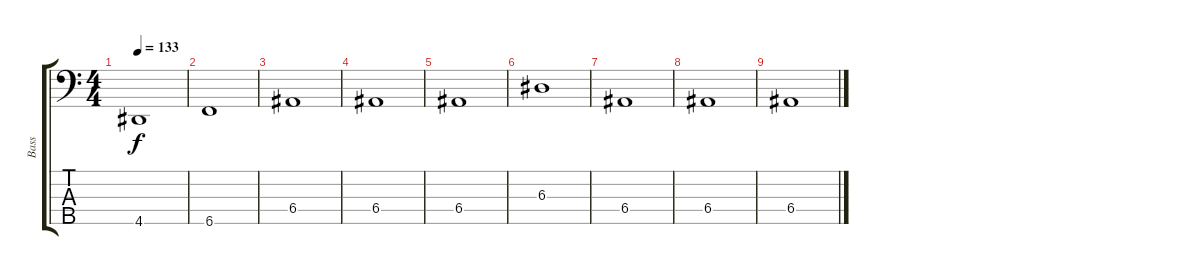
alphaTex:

\track ("Bass" "Bass") {instrument electricbassfinger}
\staff {score tabs}
\tuning (G2 D2 A1 E1 B0) {hide}
\ts (4 4)
\tempo 133
\clef f4
\ks c
4.5.1{dy f} |
6.5.1 |
6.4.1 |
6.4.1 |
6.4.1{volume 0} |
6.3.1 |
6.4.1 |
6.4.1 |
6.4.1
